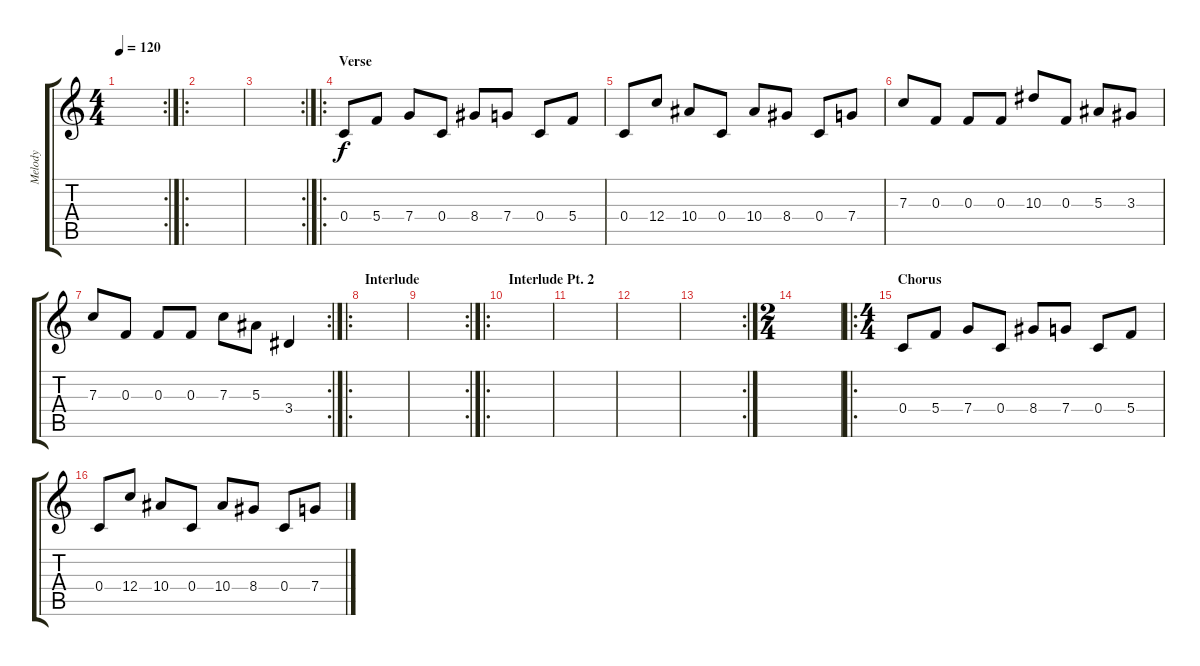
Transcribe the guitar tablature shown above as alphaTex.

\track ("Melody" "Melody") {instrument distortionguitar}
\staff {score tabs}
\tuning (D4 A3 F3 C3 G2 C2) {hide}
\rc 2
\ts (4 4)
\tempo 120
\clef g2
\ks c
|
\ro
|
\rc 2
|
\ro
\section ("" "Verse")
0.4.8{instrument voiceoohs} 5.4.8 7.4.8 0.4.8 8.4.8 7.4.8 0.4.8 5.4.8 |
0.4.8 12.4.8 10.4.8 0.4.8 10.4.8 8.4.8 0.4.8 7.4.8 |
7.3.8 0.3.8 0.3.8 0.3.8 10.3.8 0.3.8 5.3.8 3.3.8 |
\rc 2
7.3.8 0.3.8 0.3.8 0.3.8 7.3.8 5.3.8 3.4.4 |
\ro
\section ("" "Interlude")
|
\rc 2
|
\ro
\section ("" "Interlude Pt. 2")
|
|
|
\rc 2
|
\ts (2 4)
|
\ro
\ts (4 4)
\section ("" "Chorus")
0.4.8{instrument distortionguitar} 5.4.8 7.4.8 0.4.8 8.4.8 7.4.8 0.4.8 5.4.8 |
0.4.8 12.4.8 10.4.8 0.4.8 10.4.8 8.4.8 0.4.8 7.4.8
